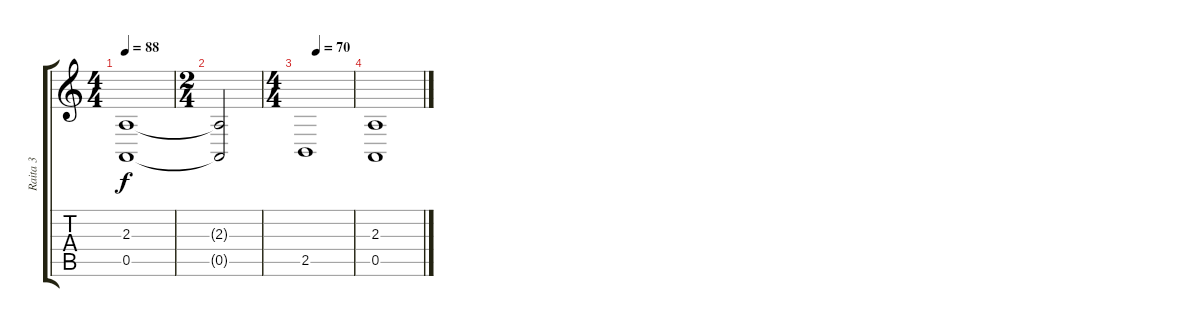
\track ("Raita 3" "Raita 3") {instrument synthstrings1}
\staff {score tabs}
\tuning (E4 B3 G3 D3 A2 E2) {hide}
\ts (4 4)
\tempo 88
\clef g2
\ks aminor
(2.3{t} 0.5{t}).1{dy f} |
\ts (2 4)
(2.3{t} 0.5{t}).2 |
\ts (4 4)
\tempo (70 0.25)
2.5.1 |
(2.3 0.5).1{volume 6}
